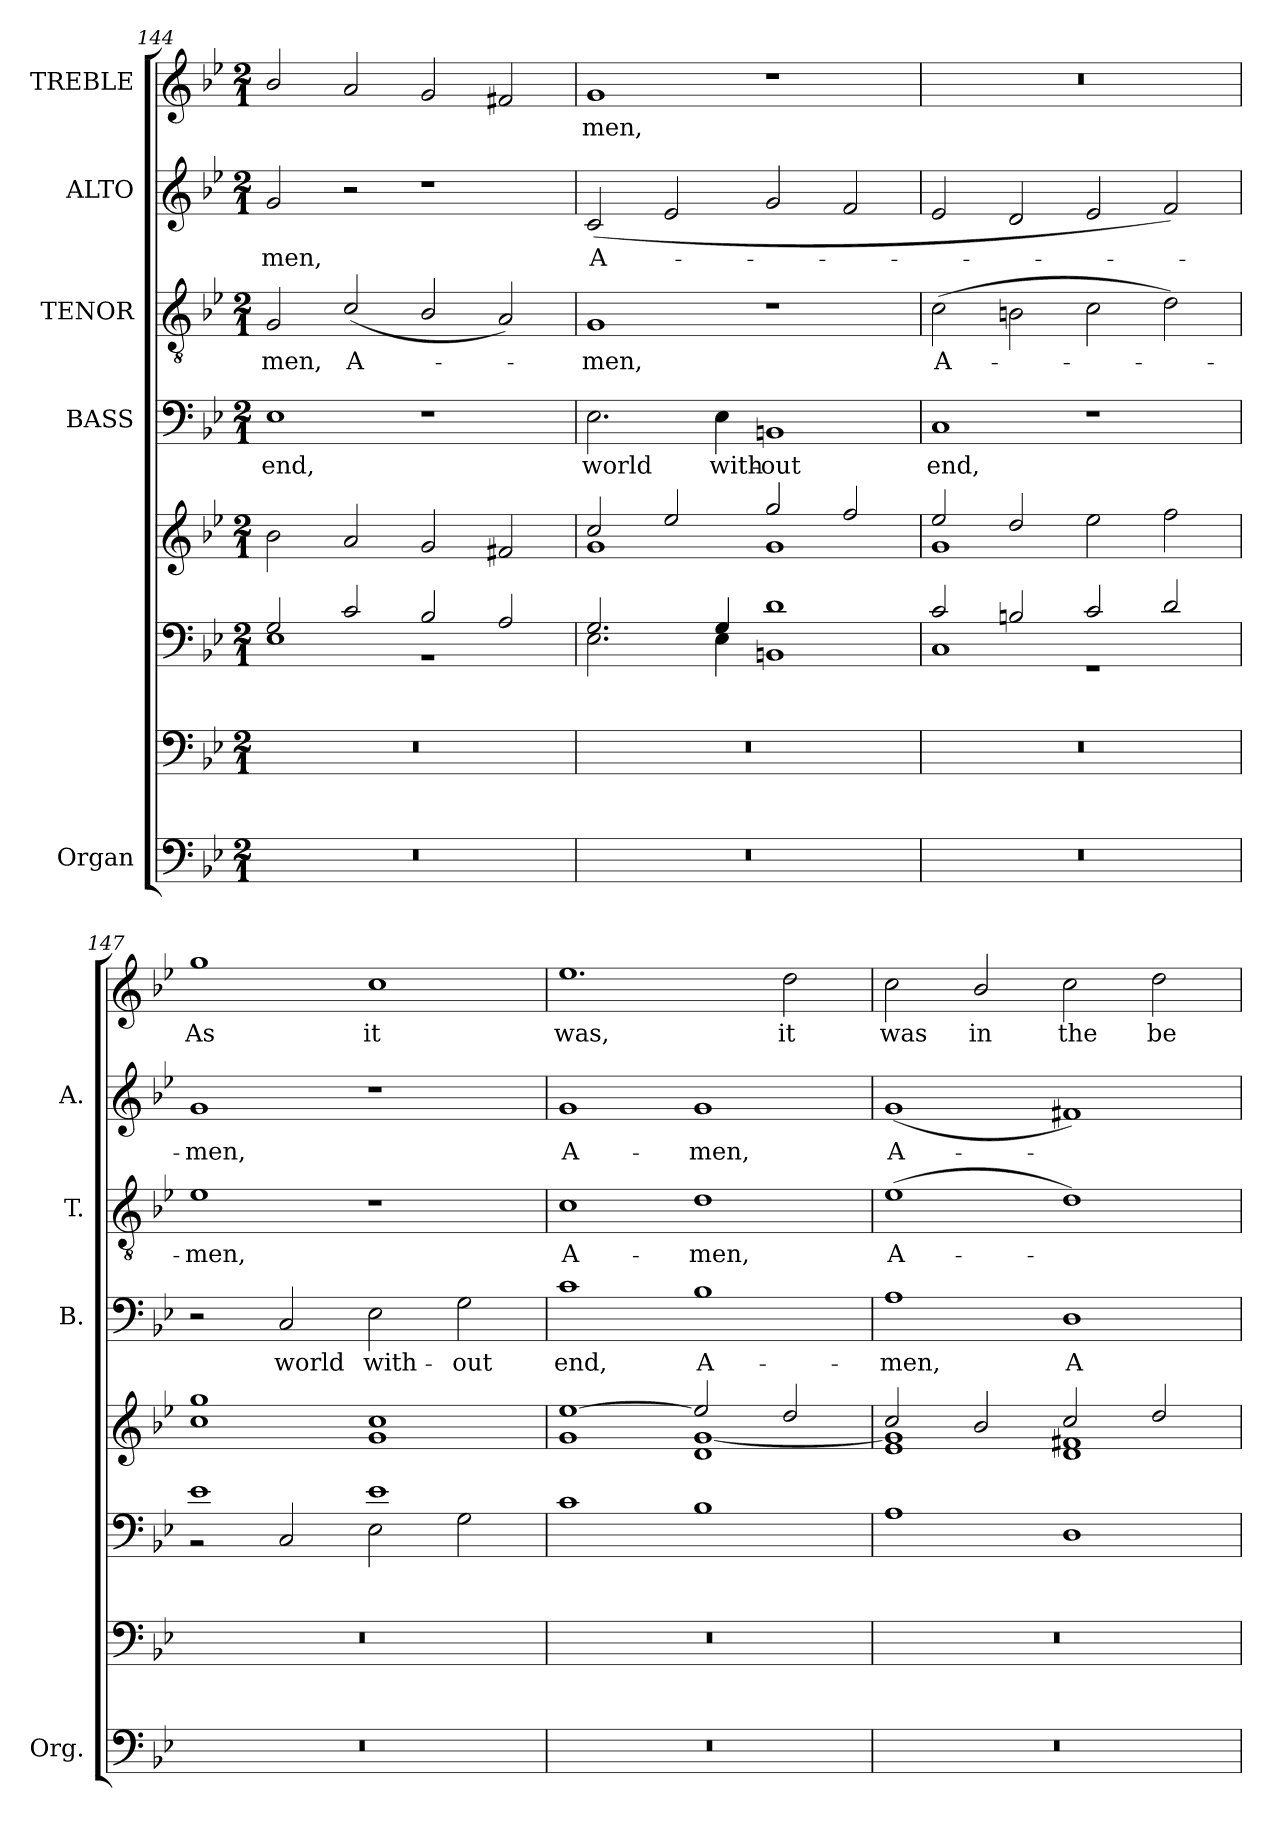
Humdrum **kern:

**kern	**kern	**kern	**kern	**kern	**text	**kern	**text	**kern	**text	**kern	**text
*part5	*part5	*part5	*part5	*part4	*part4	*part3	*part3	*part2	*part2	*part1	*part1
*staff8	*staff7	*staff6	*staff5	*staff4	*staff4	*staff3	*staff3	*staff2	*staff2	*staff1	*staff1
*I"Organ	*	*	*	*I"BASS	*	*I"TENOR	*	*I"ALTO	*	*I"TREBLE	*
*I'Org.	*	*	*	*I'B.	*	*I'T.	*	*I'A.	*	*	*
*clefF4	*clefF4	*clefF4	*clefG2	*clefF4	*	*clefGv2	*	*clefG2	*	*clefG2	*
*	*	*	*	*	*	*ITrd7c12	*	*	*	*	*
*k[b-e-]	*k[b-e-]	*k[b-e-]	*k[b-e-]	*k[b-e-]	*	*k[b-e-]	*	*k[b-e-]	*	*k[b-e-]	*
*B-:	*B-:	*B-:	*B-:	*B-:	*	*B-:	*	*B-:	*	*B-:	*
*M2/1	*M2/1	*M2/1	*M2/1	*M2/1	*	*M2/1	*	*M2/1	*	*M2/1	*
=144	=144	=144	=144	=144	=144	=144	=144	=144	=144	=144	=144
!LO:N:vis=1	!LO:N:vis=1	!	!	!	!	!	!	!	!	!	!
*	*	*^	*	*	*	*	*	*	*	*	*
!	!	!	!	!	!	!LO:LY:b:color=#000000	!	!	!	!	!	!
!	!	!	!	!	!	!	!	!LO:LY:b:color=#000000	!	!	!	!
!	!	!	!	!	!	!	!	!	!	!LO:LY:b:color=#000000	!	!
0r	0r	2Gi/	1E-i	2b-i\	1E-i	end,	2GGi/	-men,	2gi/	-men,	2b-i/	.
!	!	!	!	!	!	!	!	!LO:LY:b:color=#000000	!	!	!	!
.	.	2ci/	.	2ai/	.	.	(2Ci/	A-	2r	.	2ai/	.
.	.	2B-i/	1r	2gi/	1r	.	2BB-i/	.	1r	.	2gi/	.
.	.	2Ai/	.	2f#Xi/	.	.	2AAi/)	.	.	.	2f#Xi/	.
!!LO:LB:g=z
=145	=145	=145	=145	=145	=145	=145	=145	=145	=145	=145	=145	=145
!LO:N:vis=1	!LO:N:vis=1	!	!	!	!	!	!	!	!	!	!	!
*	*	*	*	*^	*	*	*	*	*	*	*	*
!	!	!	!	!	!	!	!LO:LY:b:color=#000000	!	!	!	!	!	!
!	!	!	!	!	!	!	!	!	!LO:LY:b:color=#000000	!	!	!	!
!	!	!	!	!	!	!	!	!	!	!	!LO:LY:b:color=#000000	!	!
!	!	!	!	!	!	!	!	!	!	!	!	!	!LO:LY:b:color=#000000
0r	0r	2.Gi/	2.E-i\	2cci/	1gi	2.E-i\	world	1GGi	-men,	(2ci/	A-	1gi	-men,
.	.	.	.	2ee-i/	.	.	.	.	.	2e-i/	.	.	.
!	!	!	!	!	!	!	!LO:LY:b:color=#000000	!	!	!	!	!	!
.	.	4Gi/	4E-i\	.	.	4E-i\	with-	.	.	.	.	.	.
!	!	!	!	!	!	!	!LO:LY:b:color=#000000	!	!	!	!	!	!
.	.	1di	1BBni	2ggi/	1gi	1BBni	-out	1r	.	2gi/	.	1r	.
.	.	.	.	2ffi/	.	.	.	.	.	2fi/	.	.	.
=146	=146	=146	=146	=146	=146	=146	=146	=146	=146	=146	=146	=146	=146
!LO:N:vis=1	!LO:N:vis=1	!	!	!	!	!	!	!	!	!	!	!	!
!	!	!	!	!	!	!	!LO:LY:b:color=#000000	!	!	!	!	!	!
!	!	!	!	!	!	!	!	!	!LO:LY:b:color=#000000	!	!	!LO:N:vis=1	!
0r	0r	2ci/	1Ci	2ee-i/	1gi	1Ci	end,	(2Ci\	A-	2e-i/	.	0r	.
.	.	2Bni/	.	2ddi/	.	.	.	2BBni\	.	2di/	.	.	.
.	.	2ci/	1r	2ee-i\	1ryy	1r	.	2Ci\	.	2e-i/	.	.	.
.	.	2di/	.	2ffi\	.	.	.	2Di\)	.	2fi/)	.	.	.
*	*	*	*	*v	*v	*	*	*	*	*	*	*	*
=147	=147	=147	=147	=147	=147	=147	=147	=147	=147	=147	=147	=147
!LO:N:vis=1	!LO:N:vis=1	!	!	!	!	!	!	!	!	!	!	!
!	!	!	!	!	!	!	!	!LO:LY:b:color=#000000	!	!	!	!
!	!	!	!	!	!	!	!	!	!	!LO:LY:b:color=#000000	!	!
!	!	!	!	!	!	!	!	!	!	!	!	!LO:LY:b:color=#000000
0r	0r	1e-i	2r	1cci 1ggi	2r	.	1E-i	-men,	1gi	-men,	1ggi	As
!	!	!	!	!	!	!LO:LY:b:color=#000000	!	!	!	!	!	!
.	.	.	2Ci/	.	2Ci/	world	.	.	.	.	.	.
!	!	!	!	!	!	!LO:LY:b:color=#000000	!	!	!	!	!	!
!	!	!	!	!	!	!	!	!	!	!	!	!LO:LY:b:color=#000000
.	.	1e-i	2E-i\	1gi 1cci	2E-i\	with-	1r	.	1r	.	1cci	it
!	!	!	!	!	!	!LO:LY:b:color=#000000	!	!	!	!	!	!
.	.	.	2Gi\	.	2Gi\	-out	.	.	.	.	.	.
=148	=148	=148	=148	=148	=148	=148	=148	=148	=148	=148	=148	=148
!LO:N:vis=1	!LO:N:vis=1	!	!	!	!	!	!	!	!	!	!	!
*	*	*v	*v	*^	*	*	*	*	*	*	*	*
*	*	*^	*	*	*	*	*	*	*	*	*	*
!	!	!	!	!	!	!	!LO:LY:b:color=#000000	!	!	!	!	!	!
*	*	*v	*v	*	*	*	*	*	*	*	*	*	*
*	*	*^	*	*	*	*	*	*	*	*	*	*
!	!	!	!	!	!	!	!	!	!LO:LY:b:color=#000000	!	!	!	!
*	*	*v	*v	*	*	*	*	*	*	*	*	*	*
*	*	*^	*	*	*	*	*	*	*	*	*	*
!	!	!	!	!	!	!	!	!	!	!	!LO:LY:b:color=#000000	!	!
*	*	*v	*v	*	*	*	*	*	*	*	*	*	*
*	*	*^	*	*	*	*	*	*	*	*	*	*
!	!	!	!	!	!	!	!	!	!	!	!	!	!LO:LY:b:color=#000000
*	*	*v	*v	*	*	*	*	*	*	*	*	*	*
0r	0r	1ci	[1ee-i	1gi	1ci	end,	1Ci	A-	1gi	A-	1.ee-i	was,
!	!	!	!	!	!	!LO:LY:b:color=#000000	!	!	!	!	!	!
!	!	!	!	!	!	!	!	!LO:LY:b:color=#000000	!	!	!	!
!	!	!	!	!	!	!	!	!	!	!LO:LY:b:color=#000000	!	!
.	.	1B-i	2ee-i/]	1di [1gi	1B-i	A-	1Di	-men,	1gi	-men,	.	.
!	!	!	!	!	!	!	!	!	!	!	!	!LO:LY:b:color=#000000
.	.	.	2ddi/	.	.	.	.	.	.	.	2ddi\	it
!!LO:PB:g=z
=149	=149	=149	=149	=149	=149	=149	=149	=149	=149	=149	=149	=149
!LO:N:vis=1	!LO:N:vis=1	!	!	!	!	!	!	!	!	!	!	!
!	!	!	!	!	!	!LO:LY:b:color=#000000	!	!	!	!	!	!
!	!	!	!	!	!	!	!	!LO:LY:b:color=#000000	!	!	!	!
!	!	!	!	!	!	!	!	!	!	!LO:LY:b:color=#000000	!	!
!	!	!	!	!	!	!	!	!	!	!	!	!LO:LY:b:color=#000000
0r	0r	1Ai	2cci/	1e-i 1gi]	1Ai	-men,	(1E-i	A-	(1gi	A-	2cci\	was
!	!	!	!	!	!	!	!	!	!	!	!	!LO:LY:b:color=#000000
.	.	.	2b-i/	.	.	.	.	.	.	.	2b-i/	in
!	!	!	!	!	!	!LO:LY:b:color=#000000	!	!	!	!	!	!
!	!	!	!	!	!	!	!	!	!	!	!	!LO:LY:b:color=#000000
.	.	1Di	2cci/	1di 1f#Xi	1Di	A-	1Di)	.	1f#Xi)	.	2cci\	the
!	!	!	!	!	!	!	!	!	!	!	!	!LO:LY:b:color=#000000
.	.	.	2ddi/	.	.	.	.	.	.	.	2ddi\	be-
*	*	*	*v	*v	*	*	*	*	*	*	*	*
=	=	=	=	=	=	=	=	=	=	=	=
*-	*-	*-	*-	*-	*-	*-	*-	*-	*-	*-	*-
